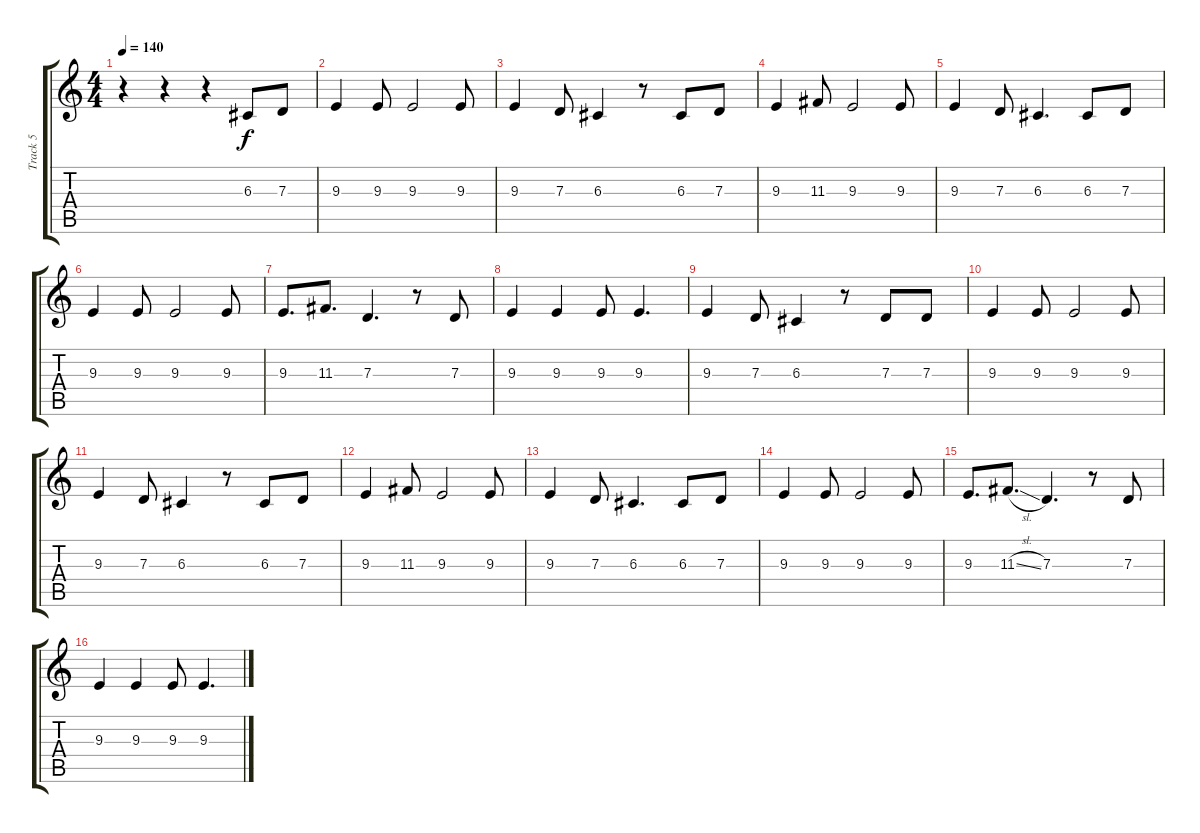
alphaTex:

\track ("Track 5" "Track 5") {instrument tenorsax}
\staff {score tabs}
\tuning (E4 B3 G3 D3 A2 E2) {hide}
\ts (4 4)
\tempo 140
\clef g2
\ks c
r.4{dy f} r.4 r.4 6.3.8 7.3.8 |
9.3.4 9.3.8 9.3.2 9.3.8 |
9.3.4 7.3.8 6.3.4 r.8 6.3.8 7.3.8 |
9.3.4 11.3.8 9.3.2 9.3.8 |
9.3.4 7.3.8 6.3.4{d} 6.3.8 7.3.8 |
9.3.4 9.3.8 9.3.2 9.3.8 |
9.3.8{d} 11.3.8{d} 7.3.4{d} r.8 7.3.8 |
9.3.4 9.3.4 9.3.8 9.3.4{d} |
9.3.4 7.3.8 6.3.4 r.8 7.3.8 7.3.8 |
9.3.4 9.3.8 9.3.2 9.3.8 |
9.3.4 7.3.8 6.3.4 r.8 6.3.8 7.3.8 |
9.3.4 11.3.8 9.3.2 9.3.8 |
9.3.4 7.3.8 6.3.4{d} 6.3.8 7.3.8 |
9.3.4 9.3.8 9.3.2 9.3.8 |
9.3.8{d} 11.3{sl}.8{d} 7.3.4{d} r.8 7.3.8 |
9.3.4 9.3.4 9.3.8 9.3.4{d}
